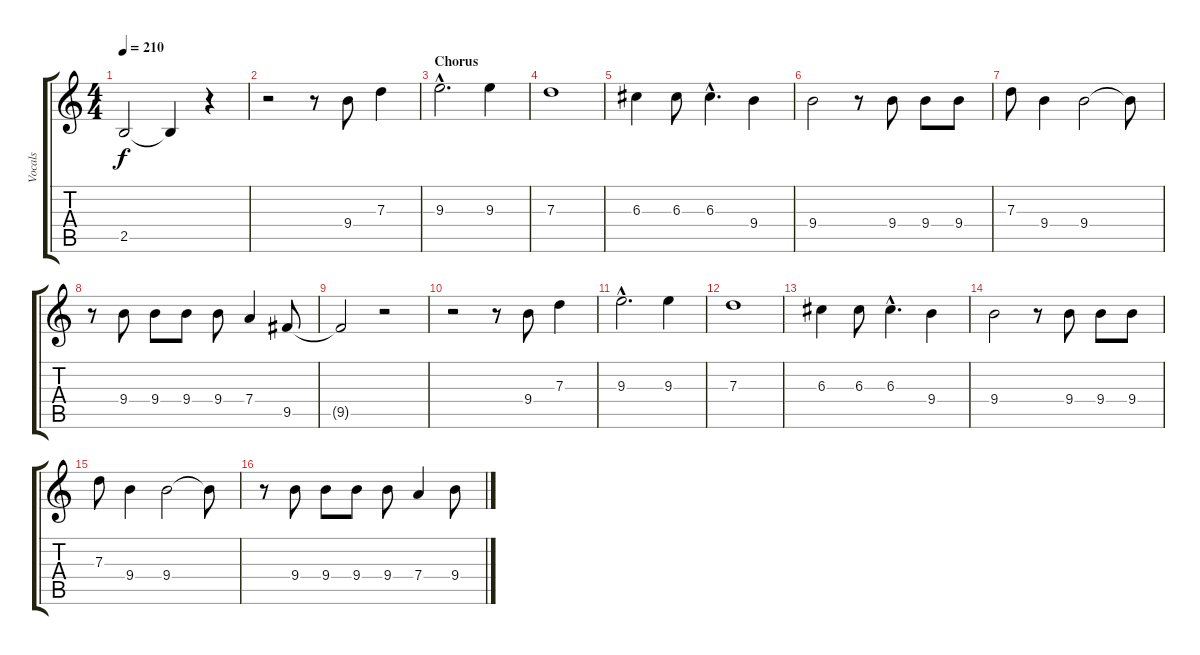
\track ("Vocals" "Vocals") {instrument choiraahs}
\staff {score tabs}
\tuning (E5 B4 G4 D4 A3 E3) {hide}
\ts (4 4)
\tempo 210
\clef g2
\ks c
2.5{t}.2{dy f} 2.5{t}.4 r.4 |
r.2 r.8 9.4.8 7.3.4 |
\section ("" "Chorus")
9.3{hac}.2{d} 9.3.4 |
7.3.1 |
6.3.4 6.3.8 6.3{hac}.4{d} 9.4.4 |
9.4.2 r.8 9.4.8 9.4.8 9.4.8 |
7.3.8 9.4.4 9.4.2 9.4{t}.8 |
r.8 9.4.8 9.4.8 9.4.8 9.4.8 7.4.4 9.5.8 |
9.5{t}.2 r.2 |
r.2 r.8 9.4.8 7.3.4 |
9.3{hac}.2{d} 9.3.4 |
7.3.1 |
6.3.4 6.3.8 6.3{hac}.4{d} 9.4.4 |
9.4.2 r.8 9.4.8 9.4.8 9.4.8 |
7.3.8 9.4.4 9.4.2 9.4{t}.8 |
r.8 9.4.8 9.4.8 9.4.8 9.4.8 7.4.4 9.4.8
